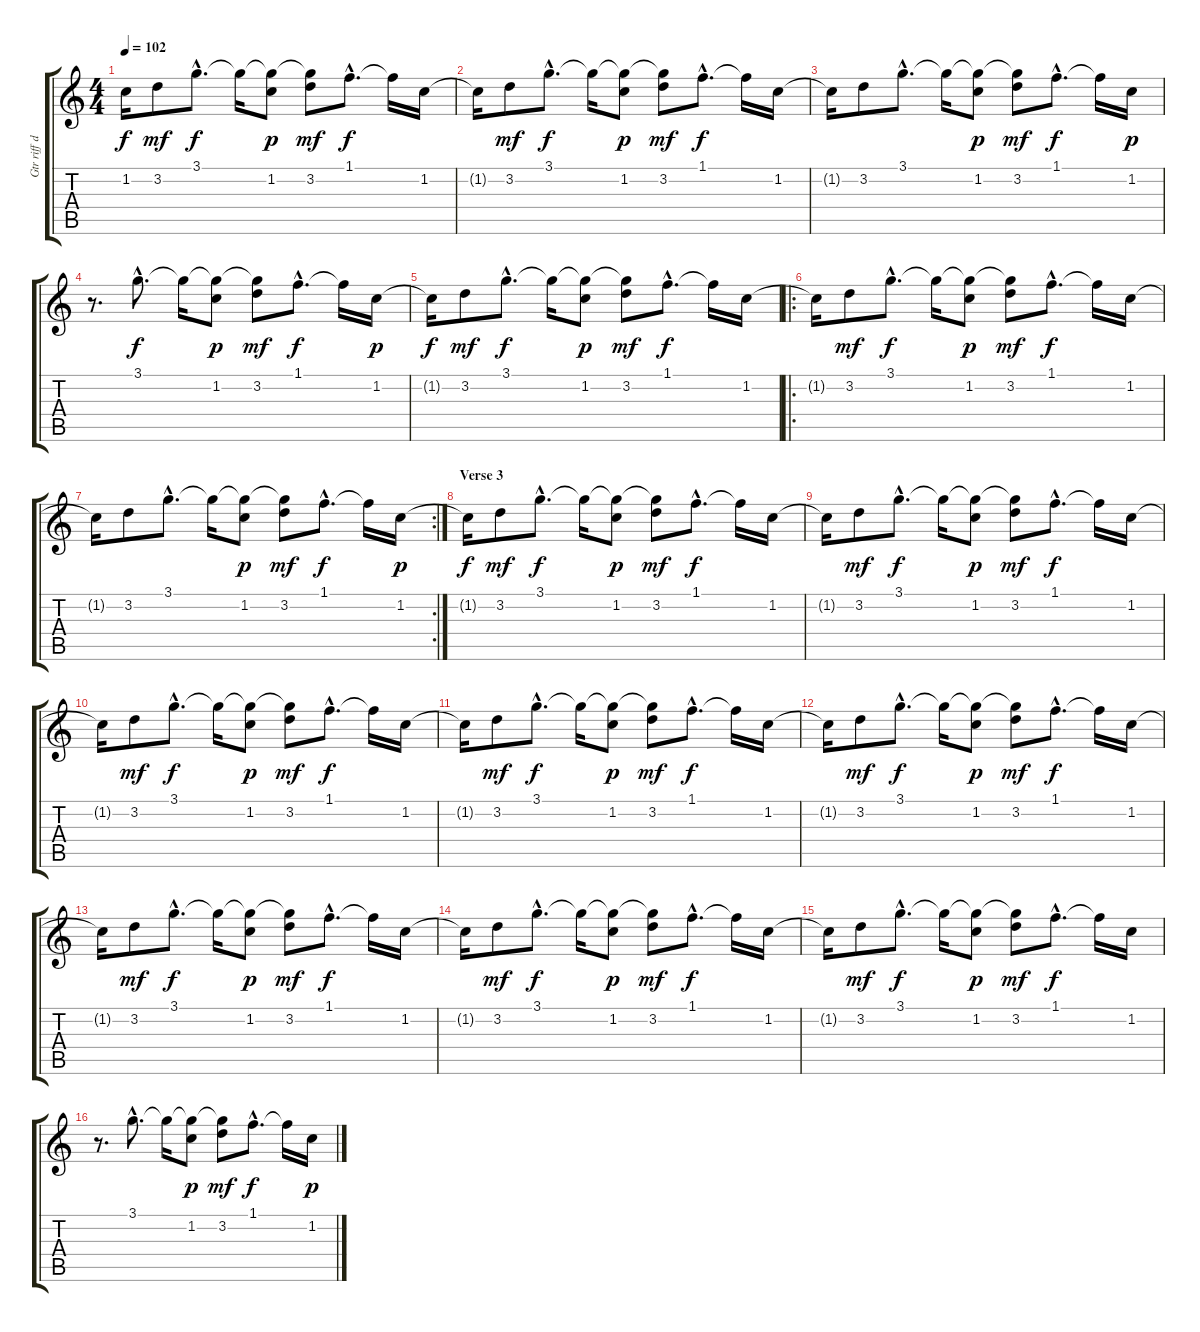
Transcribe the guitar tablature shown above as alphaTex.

\track ("Gtr riff delay" "Gtr riff d") {instrument electricguitarclean}
\staff {score tabs}
\tuning (E4 B3 G3 D3 A2 E2) {hide}
\ts (4 4)
\tempo 102
\clef g2
\ks c
1.2{t}.16{dy f} 3.2.8{dy mf} 3.1{hac}.8{d dy f} 3.1{t}.16 (3.1{t} 1.2).8{dy p} (3.1{t} 3.2).8{dy mf} 1.1{hac}.8{d dy f} 1.1{t}.16 1.2.16 |
1.2{t}.16 3.2.8{dy mf} 3.1{hac}.8{d dy f} 3.1{t}.16 (3.1{t} 1.2).8{dy p} (3.1{t} 3.2).8{dy mf} 1.1{hac}.8{d dy f} 1.1{t}.16 1.2.16 |
1.2{t}.16 3.2.8 3.1{hac}.8{d} 3.1{t}.16 (3.1{t} 1.2).8{dy p} (3.1{t} 3.2).8{dy mf} 1.1{hac}.8{d dy f} 1.1{t}.16 1.2.16{dy p} |
r.8{d} 3.1{hac}.8{d dy f} 3.1{t}.16 (3.1{t} 1.2).8{dy p} (3.1{t} 3.2).8{dy mf} 1.1{hac}.8{d dy f} 1.1{t}.16 1.2.16{dy p} |
1.2{t}.16{dy f} 3.2.8{dy mf} 3.1{hac}.8{d dy f} 3.1{t}.16 (3.1{t} 1.2).8{dy p} (3.1{t} 3.2).8{dy mf} 1.1{hac}.8{d dy f} 1.1{t}.16 1.2.16 |
\ro
1.2{t}.16 3.2.8{dy mf} 3.1{hac}.8{d dy f} 3.1{t}.16 (3.1{t} 1.2).8{dy p} (3.1{t} 3.2).8{dy mf} 1.1{hac}.8{d dy f} 1.1{t}.16 1.2.16 |
\rc 2
1.2{t}.16 3.2.8 3.1{hac}.8{d} 3.1{t}.16 (3.1{t} 1.2).8{dy p} (3.1{t} 3.2).8{dy mf} 1.1{hac}.8{d dy f} 1.1{t}.16 1.2.16{dy p} |
\section ("" "Verse 3")
1.2{t}.16{dy f} 3.2.8{dy mf} 3.1{hac}.8{d dy f} 3.1{t}.16 (3.1{t} 1.2).8{dy p} (3.1{t} 3.2).8{dy mf} 1.1{hac}.8{d dy f} 1.1{t}.16 1.2.16 |
1.2{t}.16 3.2.8{dy mf} 3.1{hac}.8{d dy f} 3.1{t}.16 (3.1{t} 1.2).8{dy p} (3.1{t} 3.2).8{dy mf} 1.1{hac}.8{d dy f} 1.1{t}.16 1.2.16 |
1.2{t}.16 3.2.8{dy mf} 3.1{hac}.8{d dy f} 3.1{t}.16 (3.1{t} 1.2).8{dy p} (3.1{t} 3.2).8{dy mf} 1.1{hac}.8{d dy f} 1.1{t}.16 1.2.16 |
1.2{t}.16 3.2.8{dy mf} 3.1{hac}.8{d dy f} 3.1{t}.16 (3.1{t} 1.2).8{dy p} (3.1{t} 3.2).8{dy mf} 1.1{hac}.8{d dy f} 1.1{t}.16 1.2.16 |
1.2{t}.16 3.2.8{dy mf} 3.1{hac}.8{d dy f} 3.1{t}.16 (3.1{t} 1.2).8{dy p} (3.1{t} 3.2).8{dy mf} 1.1{hac}.8{d dy f} 1.1{t}.16 1.2.16 |
1.2{t}.16 3.2.8{dy mf} 3.1{hac}.8{d dy f} 3.1{t}.16 (3.1{t} 1.2).8{dy p} (3.1{t} 3.2).8{dy mf} 1.1{hac}.8{d dy f} 1.1{t}.16 1.2.16 |
1.2{t}.16 3.2.8{dy mf} 3.1{hac}.8{d dy f} 3.1{t}.16 (3.1{t} 1.2).8{dy p} (3.1{t} 3.2).8{dy mf} 1.1{hac}.8{d dy f} 1.1{t}.16 1.2.16 |
1.2{t}.16 3.2.8{dy mf} 3.1{hac}.8{d dy f} 3.1{t}.16 (3.1{t} 1.2).8{dy p} (3.1{t} 3.2).8{dy mf} 1.1{hac}.8{d dy f} 1.1{t}.16 1.2.16 |
r.8{d} 3.1{hac}.8{d} 3.1{t}.16 (3.1{t} 1.2).8{dy p} (3.1{t} 3.2).8{dy mf} 1.1{hac}.8{d dy f} 1.1{t}.16 1.2.16{dy p}
